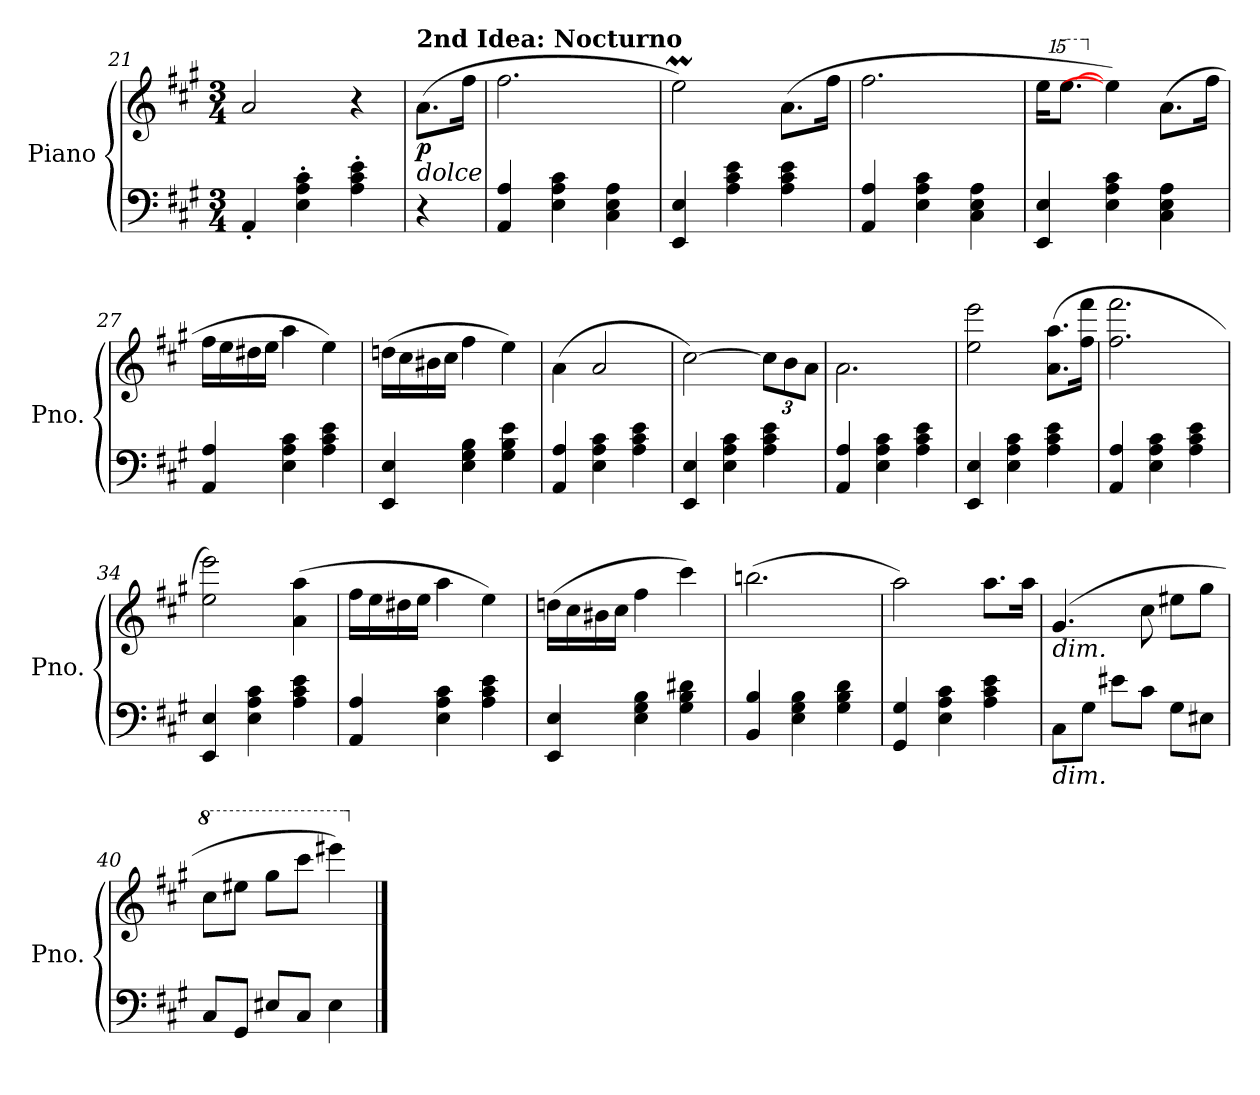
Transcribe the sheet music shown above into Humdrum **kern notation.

**kern	**kern	**dynam
*part1	*part1	*part1
*staff2	*staff1	*staff1/2
*I"Piano	*	*
*I'Pno.	*	*
*clefF4	*clefG2	*
*k[f#c#g#]	*k[f#c#g#]	*
*A:	*A:	*
*M3/4	*M3/4	*
=21	=21	=21
4AA'/	2a/	.
4E\' 4A\' 4c#\'	.	.
4A\' 4c#\' 4e\'	4r	.
=22	=22	=22
*	*MM80	*
!	!LO:TX:a:B:t=2nd Idea&colon; Nocturno	!
!	!LO:TX:b:i:t=dolce	!
!	!	!LO:DY:b
4r	(>8.a\L	p
.	16ff#\Jk	.
!!LO:LB:g=z
=23	=23	=23
4AA/ 4A/	2.ff#\	.
4E\ 4A\ 4c#\	.	.
4C#\ 4E\ 4A\	.	.
=24	=24	=24
4EE/ 4E/	2eeM\)	.
4A\ 4c#\ 4e\	.	.
4A\ 4c#\ 4e\	(>8.a\L	.
.	16ff#\Jk	.
=25	=25	=25
4AA/ 4A/	2.ff#\	.
4E\ 4A\ 4c#\	.	.
4C#\ 4E\ 4A\	.	.
=26	=26	=26
4EE/ 4E/	16ee\KL	.
*	*15ma	*
.	[8.eeee\J	.
*	*X15ma	*
4E\ 4A\ 4c#\	4ee\])	.
4C#\ 4E\ 4A\	(>8.a\L	.
.	16ff#\Jk	.
=27	=27	=27
4AA/ 4A/	16ff#\LL	.
.	16ee\	.
.	16dd#X\	.
.	16ee\JJ	.
4E\ 4A\ 4c#\	4aa\	.
4A\ 4c#\ 4e\	4ee\)	.
=28	=28	=28
4EE/ 4E/	(>16ddn\LL	.
.	16cc#\	.
.	16b#X\	.
.	16cc#\JJ	.
4E\ 4G#\ 4B\	4ff#\	.
4G#\ 4B\ 4e\	4ee\)	.
=29	=29	=29
4AA/ 4A/	(>4a\	.
4E\ 4A\ 4c#\	2a/	.
4A\ 4c#\ 4e\	.	.
=30	=30	=30
4EE/ 4E/	[2cc#\)	.
4E\ 4A\ 4c#\	.	.
*	*Xbrackettup	*
4A\ 4c#\ 4e\	12cc#\L]	.
.	12b\	.
.	12a\J	.
!!LO:LB:g=z
=31	=31	=31
4AA/ 4A/	2.a\	.
4E\ 4A\ 4c#\	.	.
4A\ 4c#\ 4e\	.	.
=32	=32	=32
4EE/ 4E/	2ee\ 2eee\	.
4E\ 4A\ 4c#\	.	.
4A\ 4c#\ 4e\	(>8.a\ 8.aa\L	.
.	16ff#\ 16fff#\Jk	.
=33	=33	=33
4AA/ 4A/	2.ff#\ 2.fff#\	.
4E\ 4A\ 4c#\	.	.
4A\ 4c#\ 4e\	.	.
=34	=34	=34
4EE/ 4E/	2ee\ 2eee\)	.
4E\ 4A\ 4c#\	.	.
4A\ 4c#\ 4e\	(>4a\ 4aa\	.
=35	=35	=35
4AA/ 4A/	16ff#\LL	.
.	16ee\	.
.	16dd#X\	.
.	16ee\JJ	.
4E\ 4A\ 4c#\	4aa\	.
4A\ 4c#\ 4e\	4ee\)	.
=36	=36	=36
4EE/ 4E/	(>16ddn\LL	.
.	16cc#\	.
.	16b#X\	.
.	16cc#\JJ	.
4E\ 4G#\ 4B\	4ff#\	.
4G#\ 4B\ 4d#X\	4ccc#\)	.
=37	=37	=37
4BB/ 4B/	(>2.bbn\	.
4E\ 4G#\ 4B\	.	.
4G#\ 4B\ 4d\	.	.
=38	=38	=38
4GG#/ 4G#/	2aa\)	.
4E\ 4A\ 4c#\	.	.
4A\ 4c#\ 4e\	8.aa\L	.
.	16aa\Jk	.
!!LO:PB:g=z
=39	=39	=39
!	!LO:TX:b:i:t=dim.	!
!LO:TX:b:i:t=dim.	!	!
8C#\L	(>4.g#/	.
8G#\J	.	.
8e#X\L	.	.
8c#\J	8cc#\	.
8G#\L	8ee#X\L	.
8E#X\J	8gg#\J	.
=40	=40	=40
*	*8va	*
8C#/L	8ccc#\L	.
8GG#/J	8eee#X\J	.
8E#X/L	8ggg#\L	.
8C#/J	8cccc#\J	.
4E#\	4eeee#X\)	.
*	*X8va	*
==	==	==
*-	*-	*-
